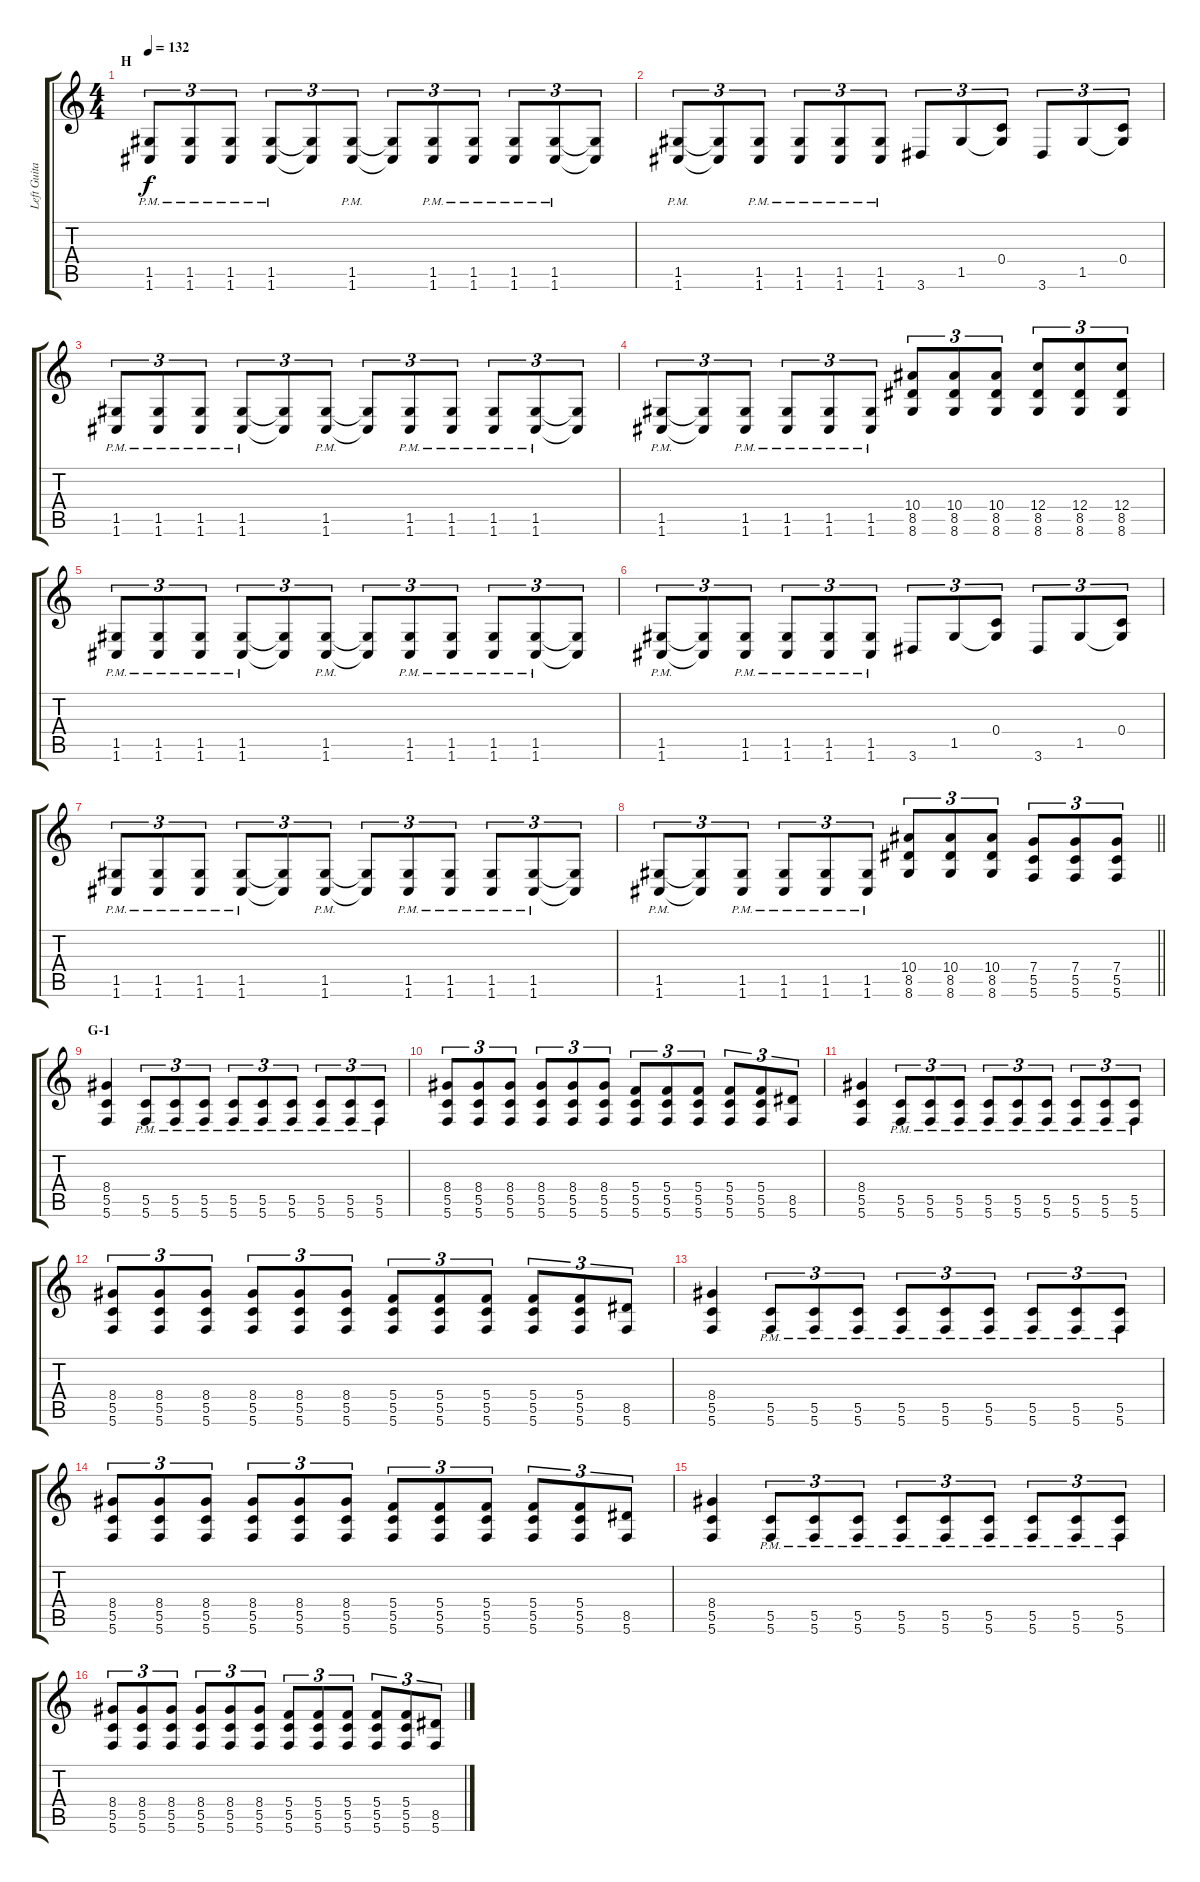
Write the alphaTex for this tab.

\track ("Left Guitar" "Left Guita") {instrument distortionguitar}
\staff {score tabs}
\tuning (D4 A3 F3 C3 G2 C2) {hide}
\ts (4 4)
\section ("" "H")
\tempo 132
\clef g2
\ks c
(1.5{pm} 1.6{pm}).8{tu (3 2) dy f} (1.5{pm} 1.6{pm}).8{tu (3 2)} (1.5{pm} 1.6{pm}).8{tu (3 2)} (1.5{pm} 1.6{pm}).8{tu (3 2)} (1.5{t} 1.6{t}).8{tu (3 2)} (1.5{pm} 1.6{pm}).8{tu (3 2)} (1.5{t} 1.6{t}).8{tu (3 2)} (1.5{pm} 1.6{pm}).8{tu (3 2)} (1.5{pm} 1.6{pm}).8{tu (3 2)} (1.5{pm} 1.6{pm}).8{tu (3 2)} (1.5{pm} 1.6{pm}).8{tu (3 2)} (1.5{t} 1.6{t}).8{tu (3 2)} |
(1.5{pm} 1.6{pm}).8{tu (3 2)} (1.5{t} 1.6{t}).8{tu (3 2)} (1.5{pm} 1.6{pm}).8{tu (3 2)} (1.5{pm} 1.6{pm}).8{tu (3 2)} (1.5{pm} 1.6{pm}).8{tu (3 2)} (1.5{pm} 1.6{pm}).8{tu (3 2)} 3.6.8{tu (3 2)} 1.5.8{tu (3 2)} (0.4 1.5{t}).8{tu (3 2)} 3.6.8{tu (3 2)} 1.5.8{tu (3 2)} (0.4 1.5{t}).8{tu (3 2)} |
(1.5{pm} 1.6{pm}).8{tu (3 2)} (1.5{pm} 1.6{pm}).8{tu (3 2)} (1.5{pm} 1.6{pm}).8{tu (3 2)} (1.5{pm} 1.6{pm}).8{tu (3 2)} (1.5{t} 1.6{t}).8{tu (3 2)} (1.5{pm} 1.6{pm}).8{tu (3 2)} (1.5{t} 1.6{t}).8{tu (3 2)} (1.5{pm} 1.6{pm}).8{tu (3 2)} (1.5{pm} 1.6{pm}).8{tu (3 2)} (1.5{pm} 1.6{pm}).8{tu (3 2)} (1.5{pm} 1.6{pm}).8{tu (3 2)} (1.5{t} 1.6{t}).8{tu (3 2)} |
(1.5{pm} 1.6{pm}).8{tu (3 2)} (1.5{t} 1.6{t}).8{tu (3 2)} (1.5{pm} 1.6{pm}).8{tu (3 2)} (1.5{pm} 1.6{pm}).8{tu (3 2)} (1.5{pm} 1.6{pm}).8{tu (3 2)} (1.5{pm} 1.6{pm}).8{tu (3 2)} (10.4 8.5 8.6).8{tu (3 2)} (10.4 8.5 8.6).8{tu (3 2)} (10.4 8.5 8.6).8{tu (3 2)} (12.4 8.5 8.6).8{tu (3 2)} (12.4 8.5 8.6).8{tu (3 2)} (12.4 8.5 8.6).8{tu (3 2)} |
(1.5{pm} 1.6{pm}).8{tu (3 2)} (1.5{pm} 1.6{pm}).8{tu (3 2)} (1.5{pm} 1.6{pm}).8{tu (3 2)} (1.5{pm} 1.6{pm}).8{tu (3 2)} (1.5{t} 1.6{t}).8{tu (3 2)} (1.5{pm} 1.6{pm}).8{tu (3 2)} (1.5{t} 1.6{t}).8{tu (3 2)} (1.5{pm} 1.6{pm}).8{tu (3 2)} (1.5{pm} 1.6{pm}).8{tu (3 2)} (1.5{pm} 1.6{pm}).8{tu (3 2)} (1.5{pm} 1.6{pm}).8{tu (3 2)} (1.5{t} 1.6{t}).8{tu (3 2)} |
(1.5{pm} 1.6{pm}).8{tu (3 2)} (1.5{t} 1.6{t}).8{tu (3 2)} (1.5{pm} 1.6{pm}).8{tu (3 2)} (1.5{pm} 1.6{pm}).8{tu (3 2)} (1.5{pm} 1.6{pm}).8{tu (3 2)} (1.5{pm} 1.6{pm}).8{tu (3 2)} 3.6.8{tu (3 2)} 1.5.8{tu (3 2)} (0.4 1.5{t}).8{tu (3 2)} 3.6.8{tu (3 2)} 1.5.8{tu (3 2)} (0.4 1.5{t}).8{tu (3 2)} |
(1.5{pm} 1.6{pm}).8{tu (3 2)} (1.5{pm} 1.6{pm}).8{tu (3 2)} (1.5{pm} 1.6{pm}).8{tu (3 2)} (1.5{pm} 1.6{pm}).8{tu (3 2)} (1.5{t} 1.6{t}).8{tu (3 2)} (1.5{pm} 1.6{pm}).8{tu (3 2)} (1.5{t} 1.6{t}).8{tu (3 2)} (1.5{pm} 1.6{pm}).8{tu (3 2)} (1.5{pm} 1.6{pm}).8{tu (3 2)} (1.5{pm} 1.6{pm}).8{tu (3 2)} (1.5{pm} 1.6{pm}).8{tu (3 2)} (1.5{t} 1.6{t}).8{tu (3 2)} |
\barLineRight lightlight
(1.5{pm} 1.6{pm}).8{tu (3 2)} (1.5{t} 1.6{t}).8{tu (3 2)} (1.5{pm} 1.6{pm}).8{tu (3 2)} (1.5{pm} 1.6{pm}).8{tu (3 2)} (1.5{pm} 1.6{pm}).8{tu (3 2)} (1.5{pm} 1.6{pm}).8{tu (3 2)} (10.4 8.5 8.6).8{tu (3 2)} (10.4 8.5 8.6).8{tu (3 2)} (10.4 8.5 8.6).8{tu (3 2)} (7.4 5.5 5.6).8{tu (3 2)} (7.4 5.5 5.6).8{tu (3 2)} (7.4 5.5 5.6).8{tu (3 2)} |
\section ("" "G-1")
(8.4 5.5 5.6).4 (5.5{pm} 5.6{pm}).8{tu (3 2)} (5.5{pm} 5.6{pm}).8{tu (3 2)} (5.5{pm} 5.6{pm}).8{tu (3 2)} (5.5{pm} 5.6{pm}).8{tu (3 2)} (5.5{pm} 5.6{pm}).8{tu (3 2)} (5.5{pm} 5.6{pm}).8{tu (3 2)} (5.5{pm} 5.6{pm}).8{tu (3 2)} (5.5{pm} 5.6{pm}).8{tu (3 2)} (5.5{pm} 5.6{pm}).8{tu (3 2)} |
(8.4 5.5 5.6).8{tu (3 2)} (8.4 5.5 5.6).8{tu (3 2)} (8.4 5.5 5.6).8{tu (3 2)} (8.4 5.5 5.6).8{tu (3 2)} (8.4 5.5 5.6).8{tu (3 2)} (8.4 5.5 5.6).8{tu (3 2)} (5.4 5.5 5.6).8{tu (3 2)} (5.4 5.5 5.6).8{tu (3 2)} (5.4 5.5 5.6).8{tu (3 2)} (5.4 5.5 5.6).8{tu (3 2)} (5.4 5.5 5.6).8{tu (3 2)} (8.5 5.6).8{tu (3 2)} |
(8.4 5.5 5.6).4 (5.5{pm} 5.6{pm}).8{tu (3 2)} (5.5{pm} 5.6{pm}).8{tu (3 2)} (5.5{pm} 5.6{pm}).8{tu (3 2)} (5.5{pm} 5.6{pm}).8{tu (3 2)} (5.5{pm} 5.6{pm}).8{tu (3 2)} (5.5{pm} 5.6{pm}).8{tu (3 2)} (5.5{pm} 5.6{pm}).8{tu (3 2)} (5.5{pm} 5.6{pm}).8{tu (3 2)} (5.5{pm} 5.6{pm}).8{tu (3 2)} |
(8.4 5.5 5.6).8{tu (3 2)} (8.4 5.5 5.6).8{tu (3 2)} (8.4 5.5 5.6).8{tu (3 2)} (8.4 5.5 5.6).8{tu (3 2)} (8.4 5.5 5.6).8{tu (3 2)} (8.4 5.5 5.6).8{tu (3 2)} (5.4 5.5 5.6).8{tu (3 2)} (5.4 5.5 5.6).8{tu (3 2)} (5.4 5.5 5.6).8{tu (3 2)} (5.4 5.5 5.6).8{tu (3 2)} (5.4 5.5 5.6).8{tu (3 2)} (8.5 5.6).8{tu (3 2)} |
(8.4 5.5 5.6).4 (5.5{pm} 5.6{pm}).8{tu (3 2)} (5.5{pm} 5.6{pm}).8{tu (3 2)} (5.5{pm} 5.6{pm}).8{tu (3 2)} (5.5{pm} 5.6{pm}).8{tu (3 2)} (5.5{pm} 5.6{pm}).8{tu (3 2)} (5.5{pm} 5.6{pm}).8{tu (3 2)} (5.5{pm} 5.6{pm}).8{tu (3 2)} (5.5{pm} 5.6{pm}).8{tu (3 2)} (5.5{pm} 5.6{pm}).8{tu (3 2)} |
(8.4 5.5 5.6).8{tu (3 2)} (8.4 5.5 5.6).8{tu (3 2)} (8.4 5.5 5.6).8{tu (3 2)} (8.4 5.5 5.6).8{tu (3 2)} (8.4 5.5 5.6).8{tu (3 2)} (8.4 5.5 5.6).8{tu (3 2)} (5.4 5.5 5.6).8{tu (3 2)} (5.4 5.5 5.6).8{tu (3 2)} (5.4 5.5 5.6).8{tu (3 2)} (5.4 5.5 5.6).8{tu (3 2)} (5.4 5.5 5.6).8{tu (3 2)} (8.5 5.6).8{tu (3 2)} |
(8.4 5.5 5.6).4 (5.5{pm} 5.6{pm}).8{tu (3 2)} (5.5{pm} 5.6{pm}).8{tu (3 2)} (5.5{pm} 5.6{pm}).8{tu (3 2)} (5.5{pm} 5.6{pm}).8{tu (3 2)} (5.5{pm} 5.6{pm}).8{tu (3 2)} (5.5{pm} 5.6{pm}).8{tu (3 2)} (5.5{pm} 5.6{pm}).8{tu (3 2)} (5.5{pm} 5.6{pm}).8{tu (3 2)} (5.5{pm} 5.6{pm}).8{tu (3 2)} |
(8.4 5.5 5.6).8{tu (3 2)} (8.4 5.5 5.6).8{tu (3 2)} (8.4 5.5 5.6).8{tu (3 2)} (8.4 5.5 5.6).8{tu (3 2)} (8.4 5.5 5.6).8{tu (3 2)} (8.4 5.5 5.6).8{tu (3 2)} (5.4 5.5 5.6).8{tu (3 2)} (5.4 5.5 5.6).8{tu (3 2)} (5.4 5.5 5.6).8{tu (3 2)} (5.4 5.5 5.6).8{tu (3 2)} (5.4 5.5 5.6).8{tu (3 2)} (8.5 5.6).8{tu (3 2)}
